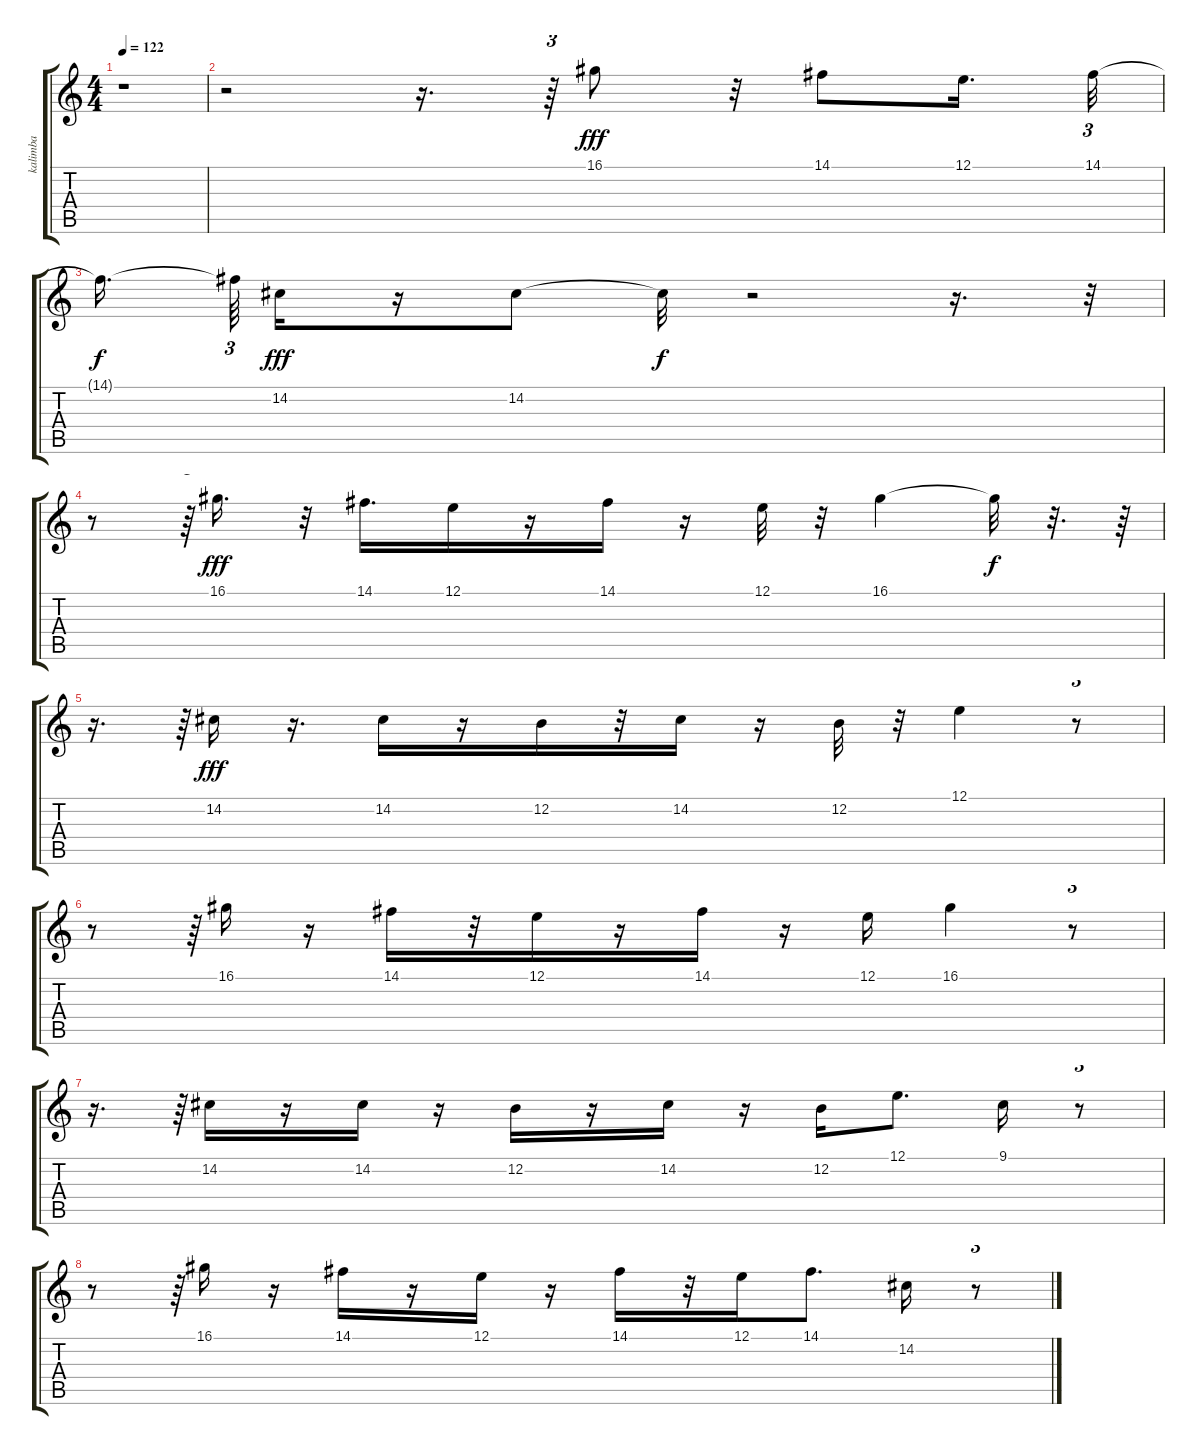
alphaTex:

\track ("kalimba" "kalimba") {instrument kalimba}
\staff {score tabs}
\tuning (E4 B3 G3 D3 A2 E2) {hide}
\ts (4 4)
\tempo 122
\clef g2
\ks c
r.1{dy f} |
r.2 r.16{d} r.64{tu (3 2)} 16.1.8{dy fff} r.32 14.1.8 12.1.16{d} 14.1.32{tu (3 2)} |
14.1{t}.16{d dy f} 14.1{t}.64{tu (3 2)} 14.2.16{dy fff} r.16 14.2.8 14.2{t}.32{dy f} r.2 r.16{d} r.32{tu (3 2)} |
r.8 r.64{tu (3 2)} 16.1.16{d dy fff} r.32 14.1.16{d} 12.1.16 r.16 14.1.16 r.16 12.1.32 r.32 16.1.4 16.1{t}.32{dy f} r.32{d} r.64 |
r.16{d} r.64{tu (3 2)} 14.2.16{dy fff} r.16{d} 14.2.16 r.16 12.2.16 r.32 14.2.16 r.16 12.2.32 r.32 12.1.4 r.8{tu (3 2)} |
r.8 r.64{tu (3 2)} 16.1.16 r.16 14.1.16 r.32 12.1.16 r.16 14.1.16 r.16 12.1.16 16.1.4 r.8{tu (3 2)} |
r.16{d} r.64{tu (3 2)} 14.2.16 r.16 14.2.16 r.16 12.2.16 r.16 14.2.16 r.16 12.2.16 12.1.8{d} 9.1.16 r.8{tu (3 2)} |
r.8 r.64{tu (3 2)} 16.1.16 r.16 14.1.16 r.16 12.1.16 r.16 14.1.16 r.32 12.1.16 14.1.8{d} 14.2.16 r.8{tu (3 2)}
